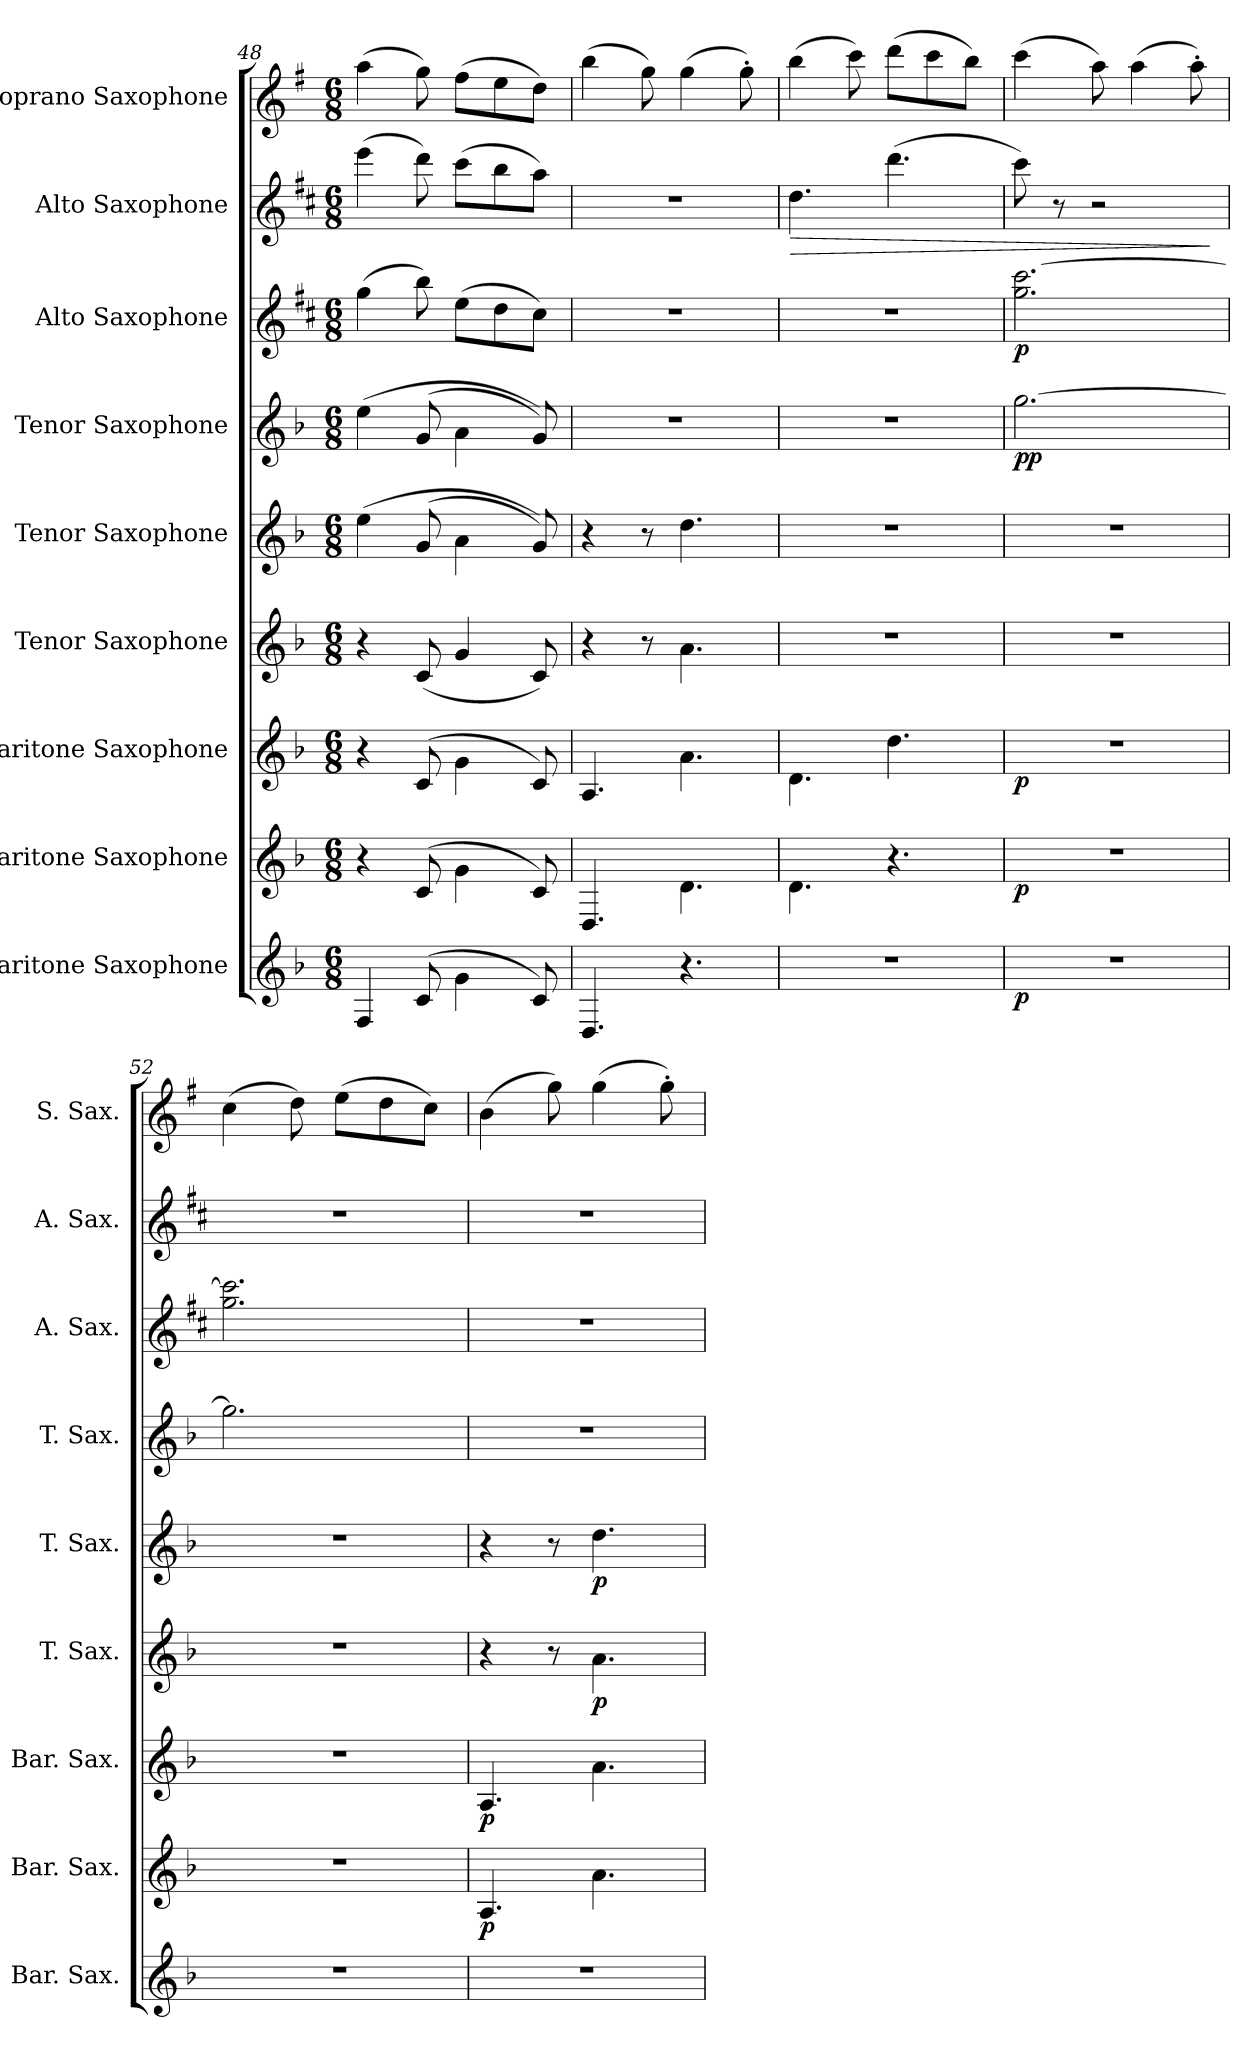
**kern	**dynam	**kern	**dynam	**kern	**dynam	**kern	**dynam	**kern	**dynam	**kern	**dynam	**kern	**dynam	**kern	**dynam	**kern
*part9	*part9	*part8	*part8	*part7	*part7	*part6	*part6	*part5	*part5	*part4	*part4	*part3	*part3	*part2	*part2	*part1
*staff9	*staff9	*staff8	*staff8	*staff7	*staff7	*staff6	*staff6	*staff5	*staff5	*staff4	*staff4	*staff3	*staff3	*staff2	*staff2	*staff1
*I"Baritone Saxophone	*	*I"Baritone Saxophone	*	*I"Baritone Saxophone	*	*I"Tenor Saxophone	*	*I"Tenor Saxophone	*	*I"Tenor Saxophone	*	*I"Alto Saxophone	*	*I"Alto Saxophone	*	*I"Soprano Saxophone
*I'Bar. Sax.	*	*I'Bar. Sax.	*	*I'Bar. Sax.	*	*I'T. Sax.	*	*I'T. Sax.	*	*I'T. Sax.	*	*I'A. Sax.	*	*I'A. Sax.	*	*I'S. Sax.
*clefG2	*	*clefG2	*	*clefG2	*	*clefG2	*	*clefG2	*	*clefG2	*	*clefG2	*	*clefG2	*	*clefG2
*ITrd12c21	*	*ITrd12c21	*	*ITrd12c21	*	*ITrd8c14	*	*ITrd8c14	*	*ITrd8c14	*	*ITrd5c9	*	*ITrd5c9	*	*ITrd1c2
*k[b-]	*	*k[b-]	*	*k[b-]	*	*k[b-]	*	*k[b-]	*	*k[b-]	*	*k[b-]	*	*k[b-]	*	*k[b-]
*M6/8	*	*M6/8	*	*M6/8	*	*M6/8	*	*M6/8	*	*M6/8	*	*M6/8	*	*M6/8	*	*M6/8
=48	=48	=48	=48	=48	=48	=48	=48	=48	=48	=48	=48	=48	=48	=48	=48	=48
4FF/	.	4r	.	4r	.	4r	.	(4e\	.	(4e\	.	(4b-\	.	(4gg\	.	(4gg\
(8C/	.	(8C/	.	(8C/	.	(8C/	.	(8G/	.	(8G/	.	8dd\)	.	8ff\)	.	8ff\)
4G\	.	4G\	.	4G\	.	4G/	.	4A\	.	4A\	.	(8g\L	.	(8ee\L	.	(8ee\L
.	.	.	.	.	.	.	.	.	.	.	.	8f\	.	8dd\	.	8dd\
8C/)	.	8C/)	.	8C/)	.	8C/)	.	8G/))	.	8G/))	.	8e\J)	.	8cc\J)	.	8cc\J)
=49	=49	=49	=49	=49	=49	=49	=49	=49	=49	=49	=49	=49	=49	=49	=49	=49
4.DD/	.	4.DD/	.	4.AA/	.	4r	.	4r	.	2.r	.	2.r	.	2.r	.	(4aa\
.	.	.	.	.	.	8r	.	8r	.	.	.	.	.	.	.	8ff\)
4.r	.	4.D\	.	4.A\	.	4.A\	.	4.d\	.	.	.	.	.	.	.	(4ff\
.	.	.	.	.	.	.	.	.	.	.	.	.	.	.	.	8ff'\)
!!LO:PB:g=z
=50	=50	=50	=50	=50	=50	=50	=50	=50	=50	=50	=50	=50	=50	=50	=50	=50
!	!	!	!	!	!	!	!	!	!	!	!	!	!	!	!LO:HP:b	!
2.r	.	4.D\	.	4.D\	.	2.r	.	2.r	.	2.r	.	2.r	.	4.f\	>	(4aa\
.	.	.	.	.	.	.	.	.	.	.	.	.	.	.	.	8bb-\)
.	.	4.r	.	4.d\	.	.	.	.	.	.	.	.	.	(4.ff\	.	(8ccc\L
.	.	.	.	.	.	.	.	.	.	.	.	.	.	.	.	8bb-\
.	.	.	.	.	.	.	.	.	.	.	.	.	.	.	.	8aa\J)
=51	=51	=51	=51	=51	=51	=51	=51	=51	=51	=51	=51	=51	=51	=51	=51	=51
!	!LO:DY:b	!	!LO:DY:b	!	!LO:DY:b	!	!	!	!	!	!LO:DY:b	!	!	!	!	!
!	!	!	!	!	!	!	!	!	!	!	!LO:DY:n=1:b	!	!LO:DY:b	!	!	!
2.r	p	2.r	p	2.r	p	2.r	.	2.r	.	[2.g\	p p	2.b-\ [2.ee\	p	8ee\)	.	(4bb-\
.	.	.	.	.	.	.	.	.	.	.	.	.	.	8r	.	.
.	.	.	.	.	.	.	.	.	.	.	.	.	.	2r	.	8gg\)
.	.	.	.	.	.	.	.	.	.	.	.	.	.	.	.	(4gg\
.	.	.	.	.	.	.	.	.	.	.	.	.	.	.	.	8gg'\)
.	.	.	.	.	.	.	.	.	.	.	.	.	.	.	]	.
=52	=52	=52	=52	=52	=52	=52	=52	=52	=52	=52	=52	=52	=52	=52	=52	=52
2.r	.	2.r	.	2.r	.	2.r	.	2.r	.	2.g\]	.	2.b-\ 2.ee\]	.	2.r	.	(4b-\
.	.	.	.	.	.	.	.	.	.	.	.	.	.	.	.	8cc\)
.	.	.	.	.	.	.	.	.	.	.	.	.	.	.	.	(8dd\L
.	.	.	.	.	.	.	.	.	.	.	.	.	.	.	.	8cc\
.	.	.	.	.	.	.	.	.	.	.	.	.	.	.	.	8b-\J)
=53	=53	=53	=53	=53	=53	=53	=53	=53	=53	=53	=53	=53	=53	=53	=53	=53
!	!	!	!LO:DY:b	!	!LO:DY:b	!	!	!	!	!	!	!	!	!	!	!
2.r	.	4.AA/	p	4.AA/	p	4r	.	4r	.	2.r	.	2.r	.	2.r	.	(4a\
.	.	.	.	.	.	8r	.	8r	.	.	.	.	.	.	.	8ff\)
!	!	!	!	!	!	!	!LO:DY:b	!	!LO:DY:b	!	!	!	!	!	!	!
.	.	4.A\	.	4.A\	.	4.A\	p	4.d\	p	.	.	.	.	.	.	(4ff\
.	.	.	.	.	.	.	.	.	.	.	.	.	.	.	.	8ff'\)
=	=	=	=	=	=	=	=	=	=	=	=	=	=	=	=	=
*-	*-	*-	*-	*-	*-	*-	*-	*-	*-	*-	*-	*-	*-	*-	*-	*-
